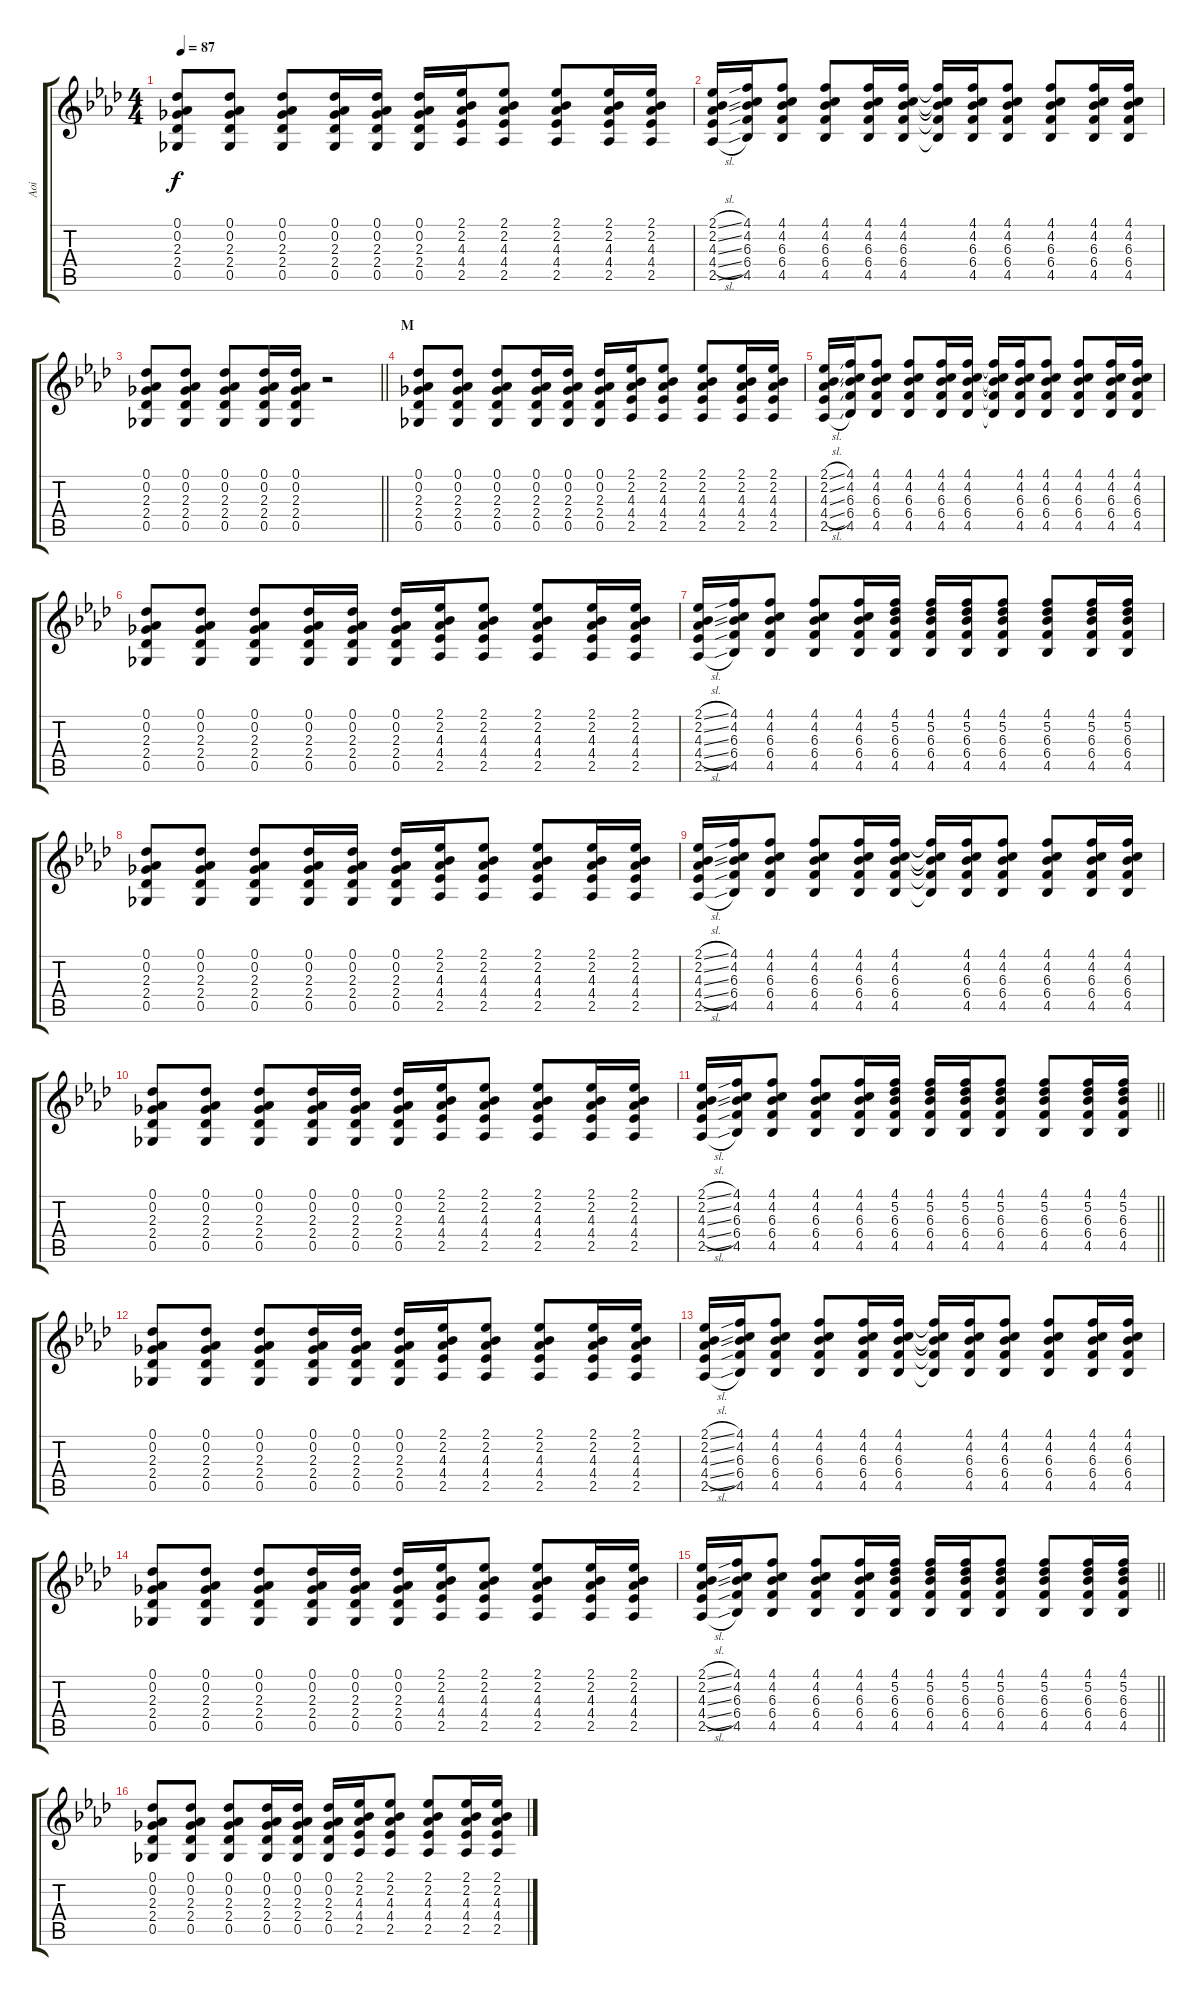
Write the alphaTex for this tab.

\track ("Aoi" "Aoi") {instrument overdrivenguitar}
\staff {score tabs}
\tuning (Db4 Ab3 E3 B2 Gb2 B1) {hide}
\ts (4 4)
\tempo 87
\clef g2
\ks ab
(0.1 0.2 2.3 2.4 0.5).8{dy f} (0.1 0.2 2.3 2.4 0.5).8 (0.1 0.2 2.3 2.4 0.5).8 (0.1 0.2 2.3 2.4 0.5).16 (0.1 0.2 2.3 2.4 0.5).16 (0.1 0.2 2.3 2.4 0.5).16 (2.1 2.2 4.3 4.4 2.5).16 (2.1 2.2 4.3 4.4 2.5).8 (2.1 2.2 4.3 4.4 2.5).8 (2.1 2.2 4.3 4.4 2.5).16 (2.1 2.2 4.3 4.4 2.5).16 |
(2.1{sl} 2.2{sl} 4.3{sl} 4.4{sl} 2.5{sl}).16 (4.1 4.2 6.3 6.4 4.5).16 (4.1 4.2 6.3 6.4 4.5).8 (4.1 4.2 6.3 6.4 4.5).8 (4.1 4.2 6.3 6.4 4.5).16 (4.1 4.2 6.3 6.4 4.5).16 (4.1{t} 4.2{t} 6.3{t} 6.4{t} 4.5{t}).16 (4.1 4.2 6.3 6.4 4.5).16 (4.1 4.2 6.3 6.4 4.5).8 (4.1 4.2 6.3 6.4 4.5).8 (4.1 4.2 6.3 6.4 4.5).16 (4.1 4.2 6.3 6.4 4.5).16 |
\barLineRight lightlight
(0.1 0.2 2.3 2.4 0.5).8 (0.1 0.2 2.3 2.4 0.5).8 (0.1 0.2 2.3 2.4 0.5).8 (0.1 0.2 2.3 2.4 0.5).16 (0.1 0.2 2.3 2.4 0.5).16 r.2 |
\section ("" "M")
(0.1 0.2 2.3 2.4 0.5).8 (0.1 0.2 2.3 2.4 0.5).8 (0.1 0.2 2.3 2.4 0.5).8 (0.1 0.2 2.3 2.4 0.5).16 (0.1 0.2 2.3 2.4 0.5).16 (0.1 0.2 2.3 2.4 0.5).16 (2.1 2.2 4.3 4.4 2.5).16 (2.1 2.2 4.3 4.4 2.5).8 (2.1 2.2 4.3 4.4 2.5).8 (2.1 2.2 4.3 4.4 2.5).16 (2.1 2.2 4.3 4.4 2.5).16 |
(2.1{sl} 2.2{sl} 4.3{sl} 4.4{sl} 2.5{sl}).16 (4.1 4.2 6.3 6.4 4.5).16 (4.1 4.2 6.3 6.4 4.5).8 (4.1 4.2 6.3 6.4 4.5).8 (4.1 4.2 6.3 6.4 4.5).16 (4.1 4.2 6.3 6.4 4.5).16 (4.1{t} 4.2{t} 6.3{t} 6.4{t} 4.5{t}).16 (4.1 4.2 6.3 6.4 4.5).16 (4.1 4.2 6.3 6.4 4.5).8 (4.1 4.2 6.3 6.4 4.5).8 (4.1 4.2 6.3 6.4 4.5).16 (4.1 4.2 6.3 6.4 4.5).16 |
(0.1 0.2 2.3 2.4 0.5).8 (0.1 0.2 2.3 2.4 0.5).8 (0.1 0.2 2.3 2.4 0.5).8 (0.1 0.2 2.3 2.4 0.5).16 (0.1 0.2 2.3 2.4 0.5).16 (0.1 0.2 2.3 2.4 0.5).16 (2.1 2.2 4.3 4.4 2.5).16 (2.1 2.2 4.3 4.4 2.5).8 (2.1 2.2 4.3 4.4 2.5).8 (2.1 2.2 4.3 4.4 2.5).16 (2.1 2.2 4.3 4.4 2.5).16 |
(2.1{sl} 2.2{sl} 4.3{sl} 4.4{sl} 2.5{sl}).16 (4.1 4.2 6.3 6.4 4.5).16 (4.1 4.2 6.3 6.4 4.5).8 (4.1 4.2 6.3 6.4 4.5).8 (4.1 4.2 6.3 6.4 4.5).16 (4.1 5.2 6.3 6.4 4.5).16 (4.1 5.2 6.3 6.4 4.5).16 (4.1 5.2 6.3 6.4 4.5).16 (4.1 5.2 6.3 6.4 4.5).8 (4.1 5.2 6.3 6.4 4.5).8 (4.1 5.2 6.3 6.4 4.5).16 (4.1 5.2 6.3 6.4 4.5).16 |
(0.1 0.2 2.3 2.4 0.5).8 (0.1 0.2 2.3 2.4 0.5).8 (0.1 0.2 2.3 2.4 0.5).8 (0.1 0.2 2.3 2.4 0.5).16 (0.1 0.2 2.3 2.4 0.5).16 (0.1 0.2 2.3 2.4 0.5).16 (2.1 2.2 4.3 4.4 2.5).16 (2.1 2.2 4.3 4.4 2.5).8 (2.1 2.2 4.3 4.4 2.5).8 (2.1 2.2 4.3 4.4 2.5).16 (2.1 2.2 4.3 4.4 2.5).16 |
(2.1{sl} 2.2{sl} 4.3{sl} 4.4{sl} 2.5{sl}).16 (4.1 4.2 6.3 6.4 4.5).16 (4.1 4.2 6.3 6.4 4.5).8 (4.1 4.2 6.3 6.4 4.5).8 (4.1 4.2 6.3 6.4 4.5).16 (4.1 4.2 6.3 6.4 4.5).16 (4.1{t} 4.2{t} 6.3{t} 6.4{t} 4.5{t}).16 (4.1 4.2 6.3 6.4 4.5).16 (4.1 4.2 6.3 6.4 4.5).8 (4.1 4.2 6.3 6.4 4.5).8 (4.1 4.2 6.3 6.4 4.5).16 (4.1 4.2 6.3 6.4 4.5).16 |
(0.1 0.2 2.3 2.4 0.5).8 (0.1 0.2 2.3 2.4 0.5).8 (0.1 0.2 2.3 2.4 0.5).8 (0.1 0.2 2.3 2.4 0.5).16 (0.1 0.2 2.3 2.4 0.5).16 (0.1 0.2 2.3 2.4 0.5).16 (2.1 2.2 4.3 4.4 2.5).16 (2.1 2.2 4.3 4.4 2.5).8 (2.1 2.2 4.3 4.4 2.5).8 (2.1 2.2 4.3 4.4 2.5).16 (2.1 2.2 4.3 4.4 2.5).16 |
\barLineRight lightlight
(2.1{sl} 2.2{sl} 4.3{sl} 4.4{sl} 2.5{sl}).16 (4.1 4.2 6.3 6.4 4.5).16 (4.1 4.2 6.3 6.4 4.5).8 (4.1 4.2 6.3 6.4 4.5).8 (4.1 4.2 6.3 6.4 4.5).16 (4.1 5.2 6.3 6.4 4.5).16 (4.1 5.2 6.3 6.4 4.5).16 (4.1 5.2 6.3 6.4 4.5).16 (4.1 5.2 6.3 6.4 4.5).8 (4.1 5.2 6.3 6.4 4.5).8 (4.1 5.2 6.3 6.4 4.5).16 (4.1 5.2 6.3 6.4 4.5).16 |
(0.1 0.2 2.3 2.4 0.5).8 (0.1 0.2 2.3 2.4 0.5).8 (0.1 0.2 2.3 2.4 0.5).8 (0.1 0.2 2.3 2.4 0.5).16 (0.1 0.2 2.3 2.4 0.5).16 (0.1 0.2 2.3 2.4 0.5).16 (2.1 2.2 4.3 4.4 2.5).16 (2.1 2.2 4.3 4.4 2.5).8 (2.1 2.2 4.3 4.4 2.5).8 (2.1 2.2 4.3 4.4 2.5).16 (2.1 2.2 4.3 4.4 2.5).16 |
(2.1{sl} 2.2{sl} 4.3{sl} 4.4{sl} 2.5{sl}).16 (4.1 4.2 6.3 6.4 4.5).16 (4.1 4.2 6.3 6.4 4.5).8 (4.1 4.2 6.3 6.4 4.5).8 (4.1 4.2 6.3 6.4 4.5).16 (4.1 4.2 6.3 6.4 4.5).16 (4.1{t} 4.2{t} 6.3{t} 6.4{t} 4.5{t}).16 (4.1 4.2 6.3 6.4 4.5).16 (4.1 4.2 6.3 6.4 4.5).8 (4.1 4.2 6.3 6.4 4.5).8 (4.1 4.2 6.3 6.4 4.5).16 (4.1 4.2 6.3 6.4 4.5).16 |
(0.1 0.2 2.3 2.4 0.5).8 (0.1 0.2 2.3 2.4 0.5).8 (0.1 0.2 2.3 2.4 0.5).8 (0.1 0.2 2.3 2.4 0.5).16 (0.1 0.2 2.3 2.4 0.5).16 (0.1 0.2 2.3 2.4 0.5).16 (2.1 2.2 4.3 4.4 2.5).16 (2.1 2.2 4.3 4.4 2.5).8 (2.1 2.2 4.3 4.4 2.5).8 (2.1 2.2 4.3 4.4 2.5).16 (2.1 2.2 4.3 4.4 2.5).16 |
\barLineRight lightlight
(2.1{sl} 2.2{sl} 4.3{sl} 4.4{sl} 2.5{sl}).16 (4.1 4.2 6.3 6.4 4.5).16 (4.1 4.2 6.3 6.4 4.5).8 (4.1 4.2 6.3 6.4 4.5).8 (4.1 4.2 6.3 6.4 4.5).16 (4.1 5.2 6.3 6.4 4.5).16 (4.1 5.2 6.3 6.4 4.5).16 (4.1 5.2 6.3 6.4 4.5).16 (4.1 5.2 6.3 6.4 4.5).8 (4.1 5.2 6.3 6.4 4.5).8 (4.1 5.2 6.3 6.4 4.5).16 (4.1 5.2 6.3 6.4 4.5).16 |
(0.1 0.2 2.3 2.4 0.5).8 (0.1 0.2 2.3 2.4 0.5).8 (0.1 0.2 2.3 2.4 0.5).8 (0.1 0.2 2.3 2.4 0.5).16 (0.1 0.2 2.3 2.4 0.5).16 (0.1 0.2 2.3 2.4 0.5).16 (2.1 2.2 4.3 4.4 2.5).16 (2.1 2.2 4.3 4.4 2.5).8 (2.1 2.2 4.3 4.4 2.5).8 (2.1 2.2 4.3 4.4 2.5).16 (2.1 2.2 4.3 4.4 2.5).16
